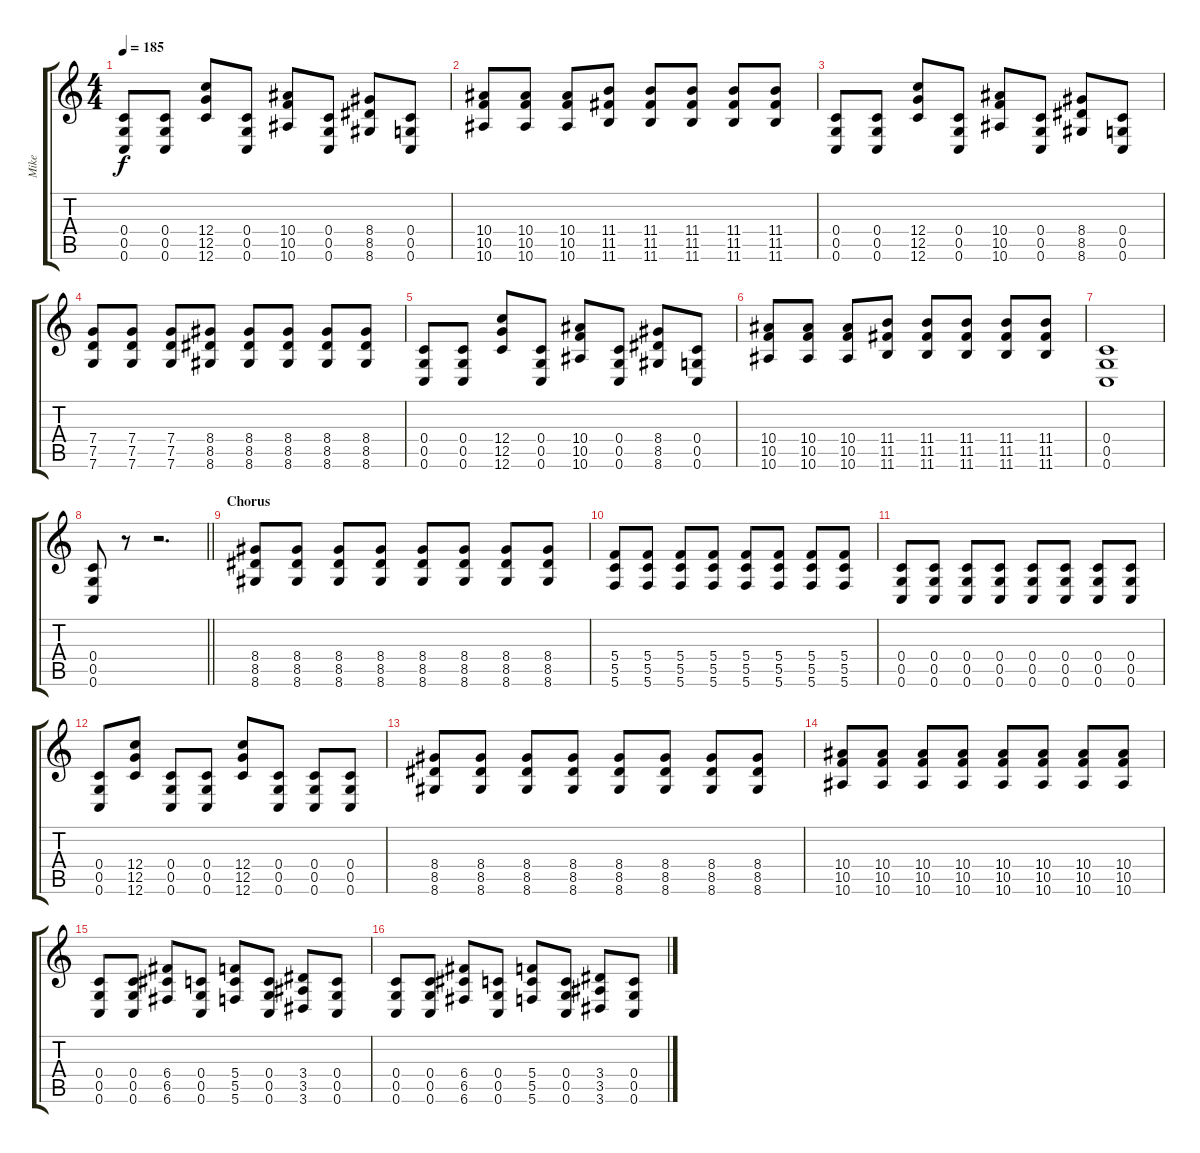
\track ("Mike" "Mike") {instrument distortionguitar}
\staff {score tabs}
\tuning (D4 A3 F3 C3 G2 C2) {hide}
\ts (4 4)
\tempo 185
\clef g2
\ks c
(0.4 0.5 0.6).8{dy f} (0.4 0.5 0.6).8 (12.4 12.5 12.6).8 (0.4 0.5 0.6).8 (10.4 10.5 10.6).8 (0.4 0.5 0.6).8 (8.4 8.5 8.6).8 (0.4 0.5 0.6).8 |
(10.4 10.5 10.6).8 (10.4 10.5 10.6).8 (10.4 10.5 10.6).8 (11.4 11.5 11.6).8 (11.4 11.5 11.6).8 (11.4 11.5 11.6).8 (11.4 11.5 11.6).8 (11.4 11.5 11.6).8 |
(0.4 0.5 0.6).8 (0.4 0.5 0.6).8 (12.4 12.5 12.6).8 (0.4 0.5 0.6).8 (10.4 10.5 10.6).8 (0.4 0.5 0.6).8 (8.4 8.5 8.6).8 (0.4 0.5 0.6).8 |
(7.4 7.5 7.6).8 (7.4 7.5 7.6).8 (7.4 7.5 7.6).8 (8.4 8.5 8.6).8 (8.4 8.5 8.6).8 (8.4 8.5 8.6).8 (8.4 8.5 8.6).8 (8.4 8.5 8.6).8 |
(0.4 0.5 0.6).8 (0.4 0.5 0.6).8 (12.4 12.5 12.6).8 (0.4 0.5 0.6).8 (10.4 10.5 10.6).8 (0.4 0.5 0.6).8 (8.4 8.5 8.6).8 (0.4 0.5 0.6).8 |
(10.4 10.5 10.6).8 (10.4 10.5 10.6).8 (10.4 10.5 10.6).8 (11.4 11.5 11.6).8 (11.4 11.5 11.6).8 (11.4 11.5 11.6).8 (11.4 11.5 11.6).8 (11.4 11.5 11.6).8 |
(0.4 0.5 0.6).1 |
\barLineRight lightlight
(0.4 0.5 0.6).8 r.8 r.2{d} |
\section ("" "Chorus")
(8.4 8.5 8.6).8 (8.4 8.5 8.6).8 (8.4 8.5 8.6).8 (8.4 8.5 8.6).8 (8.4 8.5 8.6).8 (8.4 8.5 8.6).8 (8.4 8.5 8.6).8 (8.4 8.5 8.6).8 |
(5.4 5.5 5.6).8 (5.4 5.5 5.6).8 (5.4 5.5 5.6).8 (5.4 5.5 5.6).8 (5.4 5.5 5.6).8 (5.4 5.5 5.6).8 (5.4 5.5 5.6).8 (5.4 5.5 5.6).8 |
(0.4 0.5 0.6).8 (0.4 0.5 0.6).8 (0.4 0.5 0.6).8 (0.4 0.5 0.6).8 (0.4 0.5 0.6).8 (0.4 0.5 0.6).8 (0.4 0.5 0.6).8 (0.4 0.5 0.6).8 |
(0.4 0.5 0.6).8 (12.4 12.5 12.6).8 (0.4 0.5 0.6).8 (0.4 0.5 0.6).8 (12.4 12.5 12.6).8 (0.4 0.5 0.6).8 (0.4 0.5 0.6).8 (0.4 0.5 0.6).8 |
(8.4 8.5 8.6).8 (8.4 8.5 8.6).8 (8.4 8.5 8.6).8 (8.4 8.5 8.6).8 (8.4 8.5 8.6).8 (8.4 8.5 8.6).8 (8.4 8.5 8.6).8 (8.4 8.5 8.6).8 |
(10.4 10.5 10.6).8 (10.4 10.5 10.6).8 (10.4 10.5 10.6).8 (10.4 10.5 10.6).8 (10.4 10.5 10.6).8 (10.4 10.5 10.6).8 (10.4 10.5 10.6).8 (10.4 10.5 10.6).8 |
(0.4 0.5 0.6).8 (0.4 0.5 0.6).8 (6.4 6.5 6.6).8 (0.4 0.5 0.6).8 (5.4 5.5 5.6).8 (0.4 0.5 0.6).8 (3.4 3.5 3.6).8 (0.4 0.5 0.6).8 |
(0.4 0.5 0.6).8 (0.4 0.5 0.6).8 (6.4 6.5 6.6).8 (0.4 0.5 0.6).8 (5.4 5.5 5.6).8 (0.4 0.5 0.6).8 (3.4 3.5 3.6).8 (0.4 0.5 0.6).8
